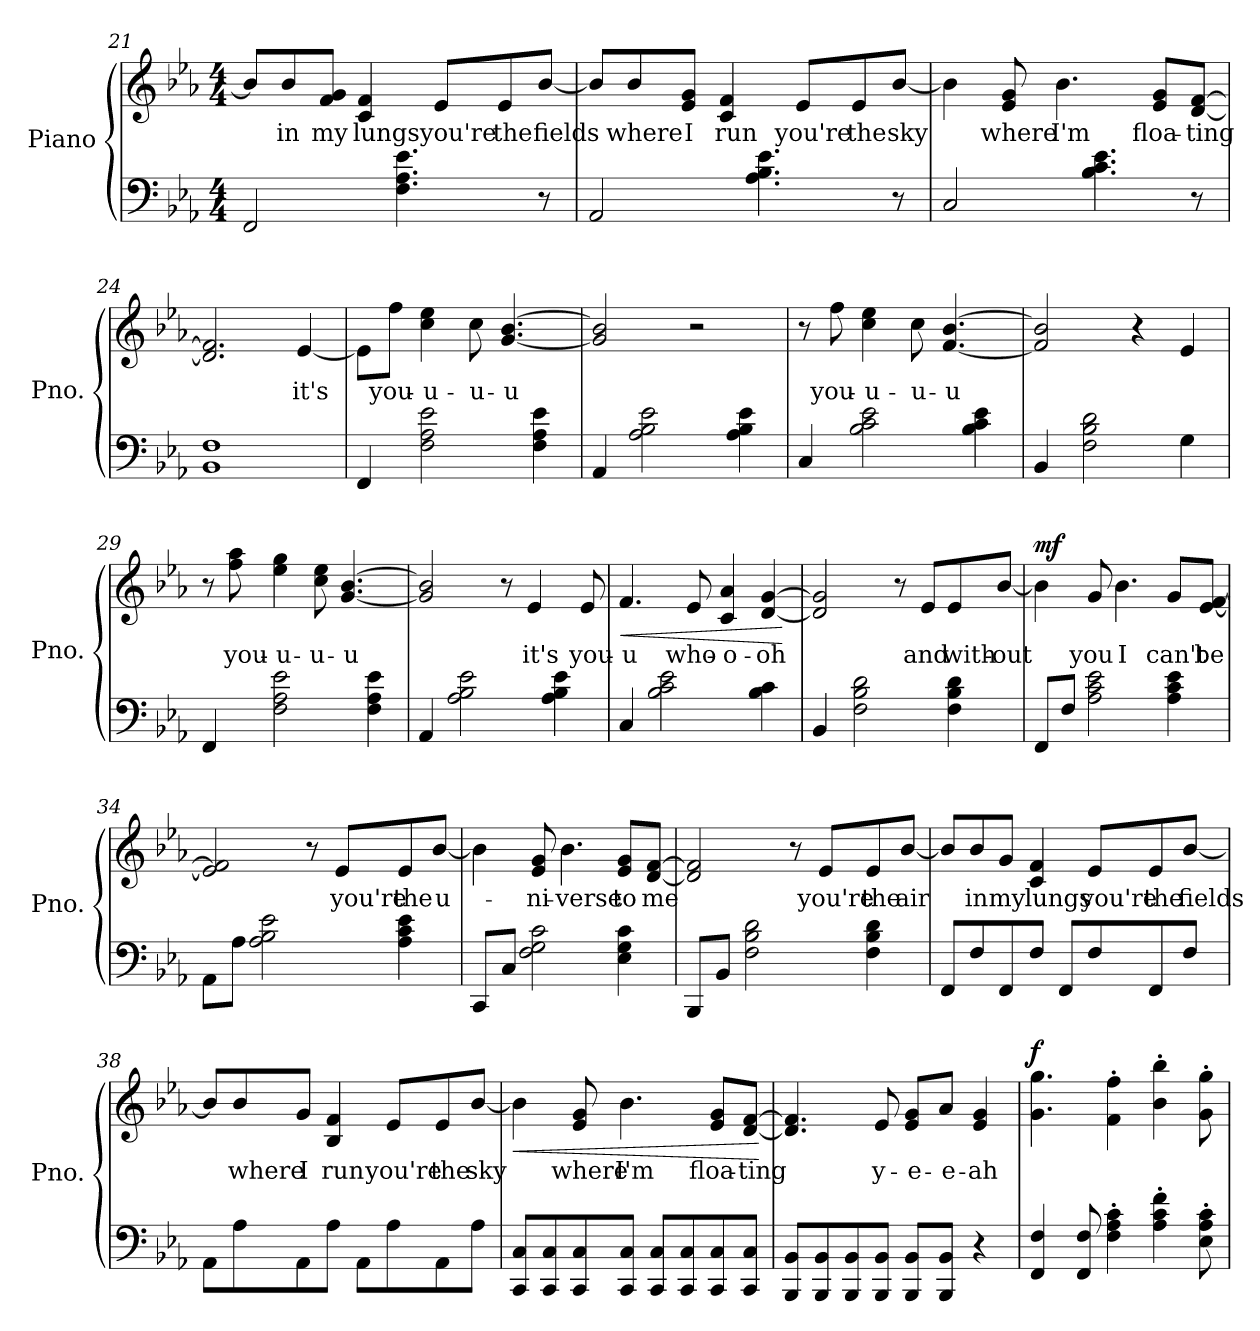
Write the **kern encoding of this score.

**kern	**kern	**text	**dynam
*part1	*part1	*part1	*part1
*staff2	*staff1	*staff1	*staff1/2
*I"Piano	*	*	*
*I'Pno.	*	*	*
*clefF4	*clefG2	*	*
*k[b-e-a-]	*k[b-e-a-]	*	*
*M4/4	*M4/4	*	*
=21	=21	=21	=21
2FF/	8b-/L]	.	.
!	!	!LO:LY:b	!
.	8b-/	in	.
!	!	!LO:LY:b	!
.	8f/ 8g/J	my	.
!	!	!LO:LY:b	!
.	4c/ 4f/	lungs	.
4.F\ 4.A-\ 4.e-\	.	.	.
!	!	!LO:LY:b	!
.	8e-/L	you're	.
!	!	!LO:LY:b	!
.	8e-/	the	.
!	!	!LO:LY:b	!
8r	[8b-/J	fields	.
=22	=22	=22	=22
2AA-/	8b-/L]	.	.
!	!	!LO:LY:b	!
.	8b-/	where	.
!	!	!LO:LY:b	!
.	8e-/ 8g/J	I	.
!	!	!LO:LY:b	!
.	4c/ 4f/	run	.
4.A-\ 4.B-\ 4.e-\	.	.	.
!	!	!LO:LY:b	!
.	8e-/L	you're	.
!	!	!LO:LY:b	!
.	8e-/	the	.
!	!	!LO:LY:b	!
8r	[8b-/J	sky	.
!!LO:LB:g=z
=23	=23	=23	=23
2C/	4b-\]	.	.
!	!	!LO:LY:b	!
.	8e-/ 8g/	where	.
!	!	!LO:LY:b	!
.	4.b-\	I'm	.
4.B-\ 4.c\ 4.e-\	.	.	.
!	!	!LO:LY:b	!
.	8e-/ 8g/L	floa-	.
!	!	!LO:LY:b	!
8r	[8d/ [8f/J	-ting	.
=24	=24	=24	=24
1BB- 1F	2.d/] 2.f/]	.	.
!	!	!LO:LY:b	!
.	[4e-/	it's	.
=25	=25	=25	=25
4FF/	8e-\L]	.	.
!	!	!LO:LY:b	!
.	8ff\J	you-	.
!	!	!LO:LY:b	!
2F\ 2A-\ 2e-\	4cc\ 4ee-\	-u-	.
!	!	!LO:LY:b	!
.	8cc\	-u-	.
!	!	!LO:LY:b	!
.	[4.g/ [4.b-/	-u	.
4F\ 4A-\ 4e-\	.	.	.
=26	=26	=26	=26
4AA-/	2g/] 2b-/]	.	.
2A-\ 2B-\ 2e-\	.	.	.
.	2r	.	.
4A-\ 4B-\ 4e-\	.	.	.
=27	=27	=27	=27
4C/	8r	.	.
!	!	!LO:LY:b	!
.	8ff\	you-	.
!	!	!LO:LY:b	!
2B-\ 2c\ 2e-\	4cc\ 4ee-\	-u-	.
!	!	!LO:LY:b	!
.	8cc\	-u-	.
!	!	!LO:LY:b	!
.	[4.f/ [4.b-/	-u	.
4B-\ 4c\ 4e-\	.	.	.
=28	=28	=28	=28
4BB-/	2f/] 2b-/]	.	.
2F\ 2B-\ 2d\	.	.	.
.	4r	.	.
4G\	4e-/	.	.
!!LO:LB:g=z
=29	=29	=29	=29
4FF/	8r	.	.
!	!	!LO:LY:b	!
.	8ff\ 8aa-\	you-	.
!	!	!LO:LY:b	!
2F\ 2A-\ 2e-\	4ee-\ 4gg\	-u-	.
!	!	!LO:LY:b	!
.	8cc\ 8ee-\	-u-	.
!	!	!LO:LY:b	!
.	[4.g/ [4.b-/	-u	.
4F\ 4A-\ 4e-\	.	.	.
=30	=30	=30	=30
4AA-/	2g/] 2b-/]	.	.
2A-\ 2B-\ 2e-\	.	.	.
.	8r	.	.
!	!	!LO:LY:b	!
.	4e-/	it's	.
4A-\ 4B-\ 4e-\	.	.	.
!	!	!LO:LY:b	!
.	8e-/	you-	.
=31	=31	=31	=31
!	!	!LO:LY:b	!LO:HP:b
4C/	4.f/	-u	<
2B-\ 2c\ 2e-\	.	.	.
!	!	!LO:LY:b	!
.	8e-/	who-	.
!	!	!LO:LY:b	!
.	4c/ 4a-/	-o-	.
!	!	!LO:LY:b	!
4B-\ 4c\	[4d/ [4g/	-oh	.
.	.	.	[
=32	=32	=32	=32
4BB-/	2d/] 2g/]	.	.
2F\ 2B-\ 2d\	.	.	.
.	8r	.	.
!	!	!LO:LY:b	!
.	8e-/L	and	.
!	!	!LO:LY:b	!
4F\ 4B-\ 4d\	8e-/	with-	.
!	!	!LO:LY:b	!
.	[8b-/J	-out	.
=33	=33	=33	=33
!	!	!	!LO:DY:b
8FF/L	4b-\]	.	mf
8F/J	.	.	.
!	!	!LO:LY:b	!
2A-\ 2c\ 2e-\	8g/	you	.
!	!	!LO:LY:b	!
.	4.b-\	I	.
!	!	!LO:LY:b	!
4A-\ 4c\ 4e-\	8g/L	can't	.
!	!	!LO:LY:b	!
.	[8e-/ [8f/J	be	.
!!LO:LB:g=z
=34	=34	=34	=34
8AA-\L	2e-/] 2f/]	.	.
8A-\J	.	.	.
2A-\ 2B-\ 2e-\	.	.	.
.	8r	.	.
!	!	!LO:LY:b	!
.	8e-/L	you're	.
!	!	!LO:LY:b	!
4A-\ 4c\ 4e-\	8e-/	the	.
!	!	!LO:LY:b	!
.	[8b-/J	u-	.
=35	=35	=35	=35
8CC/L	4b-\]	.	.
8C/J	.	.	.
!	!	!LO:LY:b	!
2F\ 2G\ 2c\	8e-/ 8g/	-ni-	.
!	!	!LO:LY:b	!
.	4.b-\	-verse	.
!	!	!LO:LY:b	!
4E-\ 4G\ 4c\	8e-/ 8g/L	to	.
!	!	!LO:LY:b	!
.	[8d/ [8f/J	me	.
=36	=36	=36	=36
8BBB-/L	2d/] 2f/]	.	.
8BB-/J	.	.	.
2F\ 2B-\ 2d\	.	.	.
.	8r	.	.
!	!	!LO:LY:b	!
.	8e-/L	you're	.
!	!	!LO:LY:b	!
4F\ 4B-\ 4d\	8e-/	the	.
!	!	!LO:LY:b	!
.	[8b-/J	air	.
!!LO:LB:g=z
=37	=37	=37	=37
8FF/L	8b-/L]	.	.
!	!	!LO:LY:b	!
8F/	8b-/	in	.
!	!	!LO:LY:b	!
8FF/	8g/J	my	.
!	!	!LO:LY:b	!
8F/J	4c/ 4f/	lungs	.
8FF/L	.	.	.
!	!	!LO:LY:b	!
8F/	8e-/L	you're	.
!	!	!LO:LY:b	!
8FF/	8e-/	the	.
!	!	!LO:LY:b	!
8F/J	[8b-/J	fields	.
=38	=38	=38	=38
8AA-\L	8b-/L]	.	.
!	!	!LO:LY:b	!
8A-\	8b-/	where	.
!	!	!LO:LY:b	!
8AA-\	8g/J	I	.
!	!	!LO:LY:b	!
8A-\J	4B-/ 4f/	run	.
8AA-\L	.	.	.
!	!	!LO:LY:b	!
8A-\	8e-/L	you're	.
!	!	!LO:LY:b	!
8AA-\	8e-/	the	.
!	!	!LO:LY:b	!
8A-\J	[8b-/J	sky	.
=39	=39	=39	=39
!	!	!	!LO:HP:b
8CC/ 8C/L	4b-\]	.	<
8CC/ 8C/	.	.	.
!	!	!LO:LY:b	!
8CC/ 8C/	8e-/ 8g/	where	.
!	!	!LO:LY:b	!
8CC/ 8C/J	4.b-\	I'm	.
8CC/ 8C/L	.	.	.
8CC/ 8C/	.	.	.
!	!	!LO:LY:b	!
8CC/ 8C/	8e-/ 8g/L	floa-	.
!	!	!LO:LY:b	!
8CC/ 8C/J	[8d/ [8f/J	-ting	.
.	.	.	[
!!LO:PB:g=z
=40	=40	=40	=40
8BBB-/ 8BB-/L	4.d/] 4.f/]	.	.
8BBB-/ 8BB-/	.	.	.
8BBB-/ 8BB-/	.	.	.
!	!	!LO:LY:b	!
8BBB-/ 8BB-/J	8e-/	y-	.
!	!	!LO:LY:b	!
8BBB-/ 8BB-/L	8e-/ 8g/L	-e-	.
!	!	!LO:LY:b	!
8BBB-/ 8BB-/J	8a-/J	-e-	.
!	!	!LO:LY:b	!
4r	4e-/ 4g/	-ah	.
=41	=41	=41	=41
!	!	!	!LO:DY:b
4FF/ 4F/	4.g\ 4.gg\	.	f
8FF/ 8F/	.	.	.
4F\' 4A-\' 4c\'	4f\' 4ff\'	.	.
4A-\' 4c\' 4f\'	4b-\' 4bb-\'	.	.
8E-\' 8A-\' 8c\'	8g\' 8gg\'	.	.
=	=	=	=
*-	*-	*-	*-
